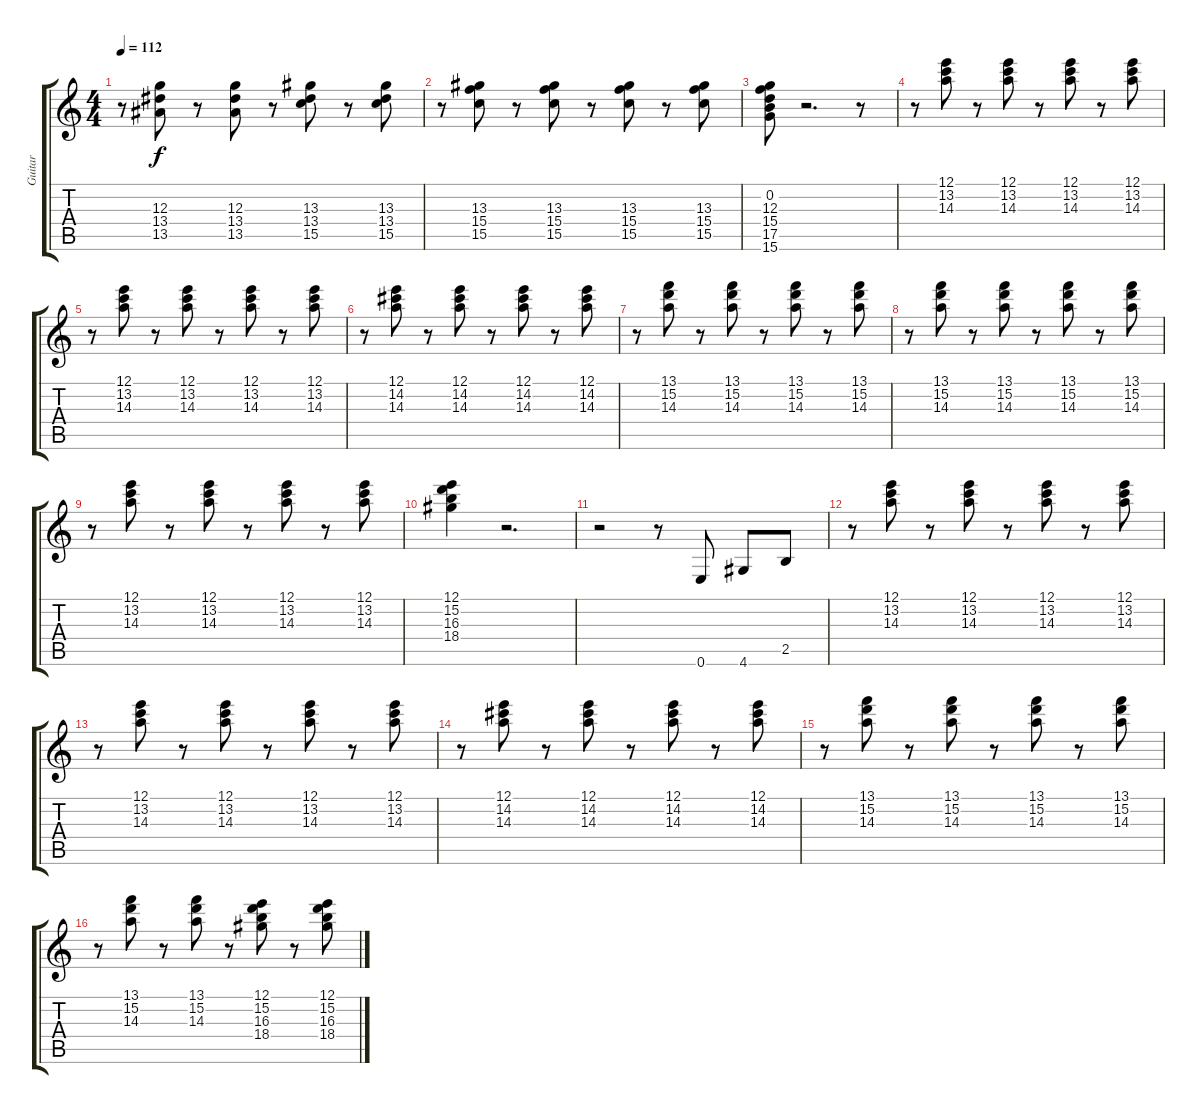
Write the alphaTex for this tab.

\track ("Guitar" "Guitar") {instrument acousticguitarsteel}
\staff {score tabs}
\tuning (E4 B3 G3 D3 A2 E2) {hide}
\ts (4 4)
\tempo 112
\clef g2
\ks c
r.8{dy f} (12.3 13.4 13.5).8 r.8 (12.3 13.4 13.5).8 r.8 (13.3 13.4 15.5).8 r.8 (13.3 13.4 15.5).8 |
r.8 (13.3 15.4 15.5).8 r.8 (13.3 15.4 15.5).8 r.8 (13.3 15.4 15.5).8 r.8 (13.3 15.4 15.5).8 |
(0.2 12.3 15.4 17.5 15.6).8 r.2{d} r.8 |
r.8 (12.1 13.2 14.3).8{volume 11} r.8 (12.1 13.2 14.3).8 r.8 (12.1 13.2 14.3).8 r.8 (12.1 13.2 14.3).8 |
r.8 (12.1 13.2 14.3).8 r.8 (12.1 13.2 14.3).8 r.8 (12.1 13.2 14.3).8 r.8 (12.1 13.2 14.3).8 |
r.8 (12.1 14.2 14.3).8 r.8 (12.1 14.2 14.3).8 r.8 (12.1 14.2 14.3).8 r.8 (12.1 14.2 14.3).8 |
r.8 (13.1 15.2 14.3).8 r.8 (13.1 15.2 14.3).8 r.8 (13.1 15.2 14.3).8 r.8 (13.1 15.2 14.3).8 |
r.8 (13.1 15.2 14.3).8 r.8 (13.1 15.2 14.3).8 r.8 (13.1 15.2 14.3).8 r.8 (13.1 15.2 14.3).8 |
r.8 (12.1 13.2 14.3).8 r.8 (12.1 13.2 14.3).8 r.8 (12.1 13.2 14.3).8 r.8 (12.1 13.2 14.3).8 |
(12.1 15.2 16.3 18.4).4 r.2{d} |
r.2 r.8 0.6.8{instrument electricguitarclean} 4.6.8 2.5.8 |
r.8 (12.1 13.2 14.3).8{volume 11 instrument acousticguitarsteel} r.8 (12.1 13.2 14.3).8 r.8 (12.1 13.2 14.3).8 r.8 (12.1 13.2 14.3).8 |
r.8 (12.1 13.2 14.3).8 r.8 (12.1 13.2 14.3).8 r.8 (12.1 13.2 14.3).8 r.8 (12.1 13.2 14.3).8 |
r.8 (12.1 14.2 14.3).8 r.8 (12.1 14.2 14.3).8 r.8 (12.1 14.2 14.3).8 r.8 (12.1 14.2 14.3).8 |
r.8 (13.1 15.2 14.3).8 r.8 (13.1 15.2 14.3).8 r.8 (13.1 15.2 14.3).8 r.8 (13.1 15.2 14.3).8 |
r.8 (13.1 15.2 14.3).8 r.8 (13.1 15.2 14.3).8 r.8 (12.1 15.2 16.3 18.4).8 r.8 (12.1 15.2 16.3 18.4).8
